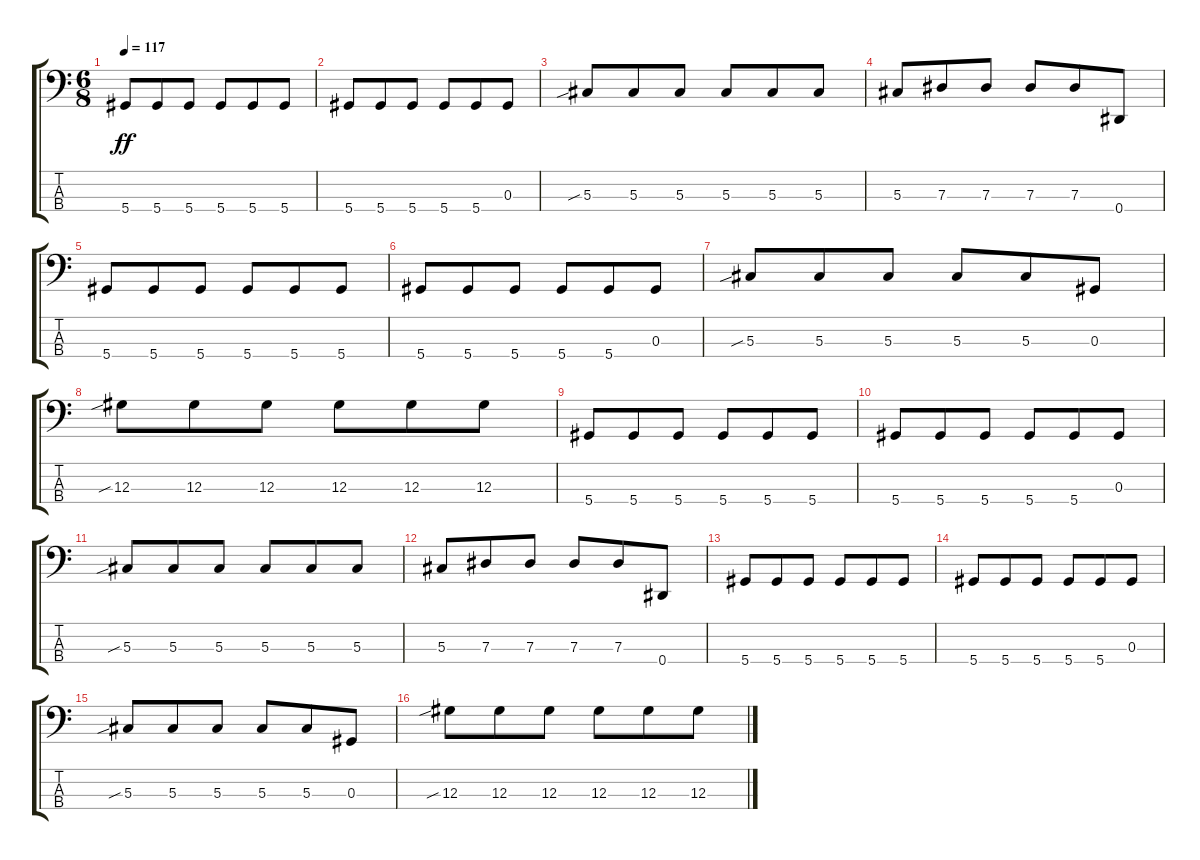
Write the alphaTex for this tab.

\track "" {instrument electricbasspick}
\staff {score tabs}
\tuning (Gb2 Db2 Ab1 Eb1) {hide}
\ts (6 8)
\tempo 117
\clef f4
\ks c
5.4.8{dy ff instrument electricbasspick} 5.4.8 5.4.8 5.4.8 5.4.8 5.4.8 |
5.4.8 5.4.8 5.4.8 5.4.8 5.4.8 0.3.8 |
5.3{sib}.8 5.3.8 5.3.8 5.3.8 5.3.8 5.3.8 |
5.3.8 7.3.8 7.3.8 7.3.8 7.3.8 0.4.8 |
5.4.8 5.4.8 5.4.8 5.4.8 5.4.8 5.4.8 |
5.4.8 5.4.8 5.4.8 5.4.8 5.4.8 0.3.8 |
5.3{sib}.8 5.3.8 5.3.8 5.3.8 5.3.8 0.3.8 |
12.3{sib}.8 12.3.8 12.3.8 12.3.8 12.3.8 12.3.8 |
5.4.8 5.4.8 5.4.8 5.4.8 5.4.8 5.4.8 |
5.4.8 5.4.8 5.4.8 5.4.8 5.4.8 0.3.8 |
5.3{sib}.8 5.3.8 5.3.8 5.3.8 5.3.8 5.3.8 |
5.3.8 7.3.8 7.3.8 7.3.8 7.3.8 0.4.8 |
5.4.8 5.4.8 5.4.8 5.4.8 5.4.8 5.4.8 |
5.4.8 5.4.8 5.4.8 5.4.8 5.4.8 0.3.8 |
5.3{sib}.8 5.3.8 5.3.8 5.3.8 5.3.8 0.3.8 |
12.3{sib}.8 12.3.8 12.3.8 12.3.8 12.3.8 12.3.8
